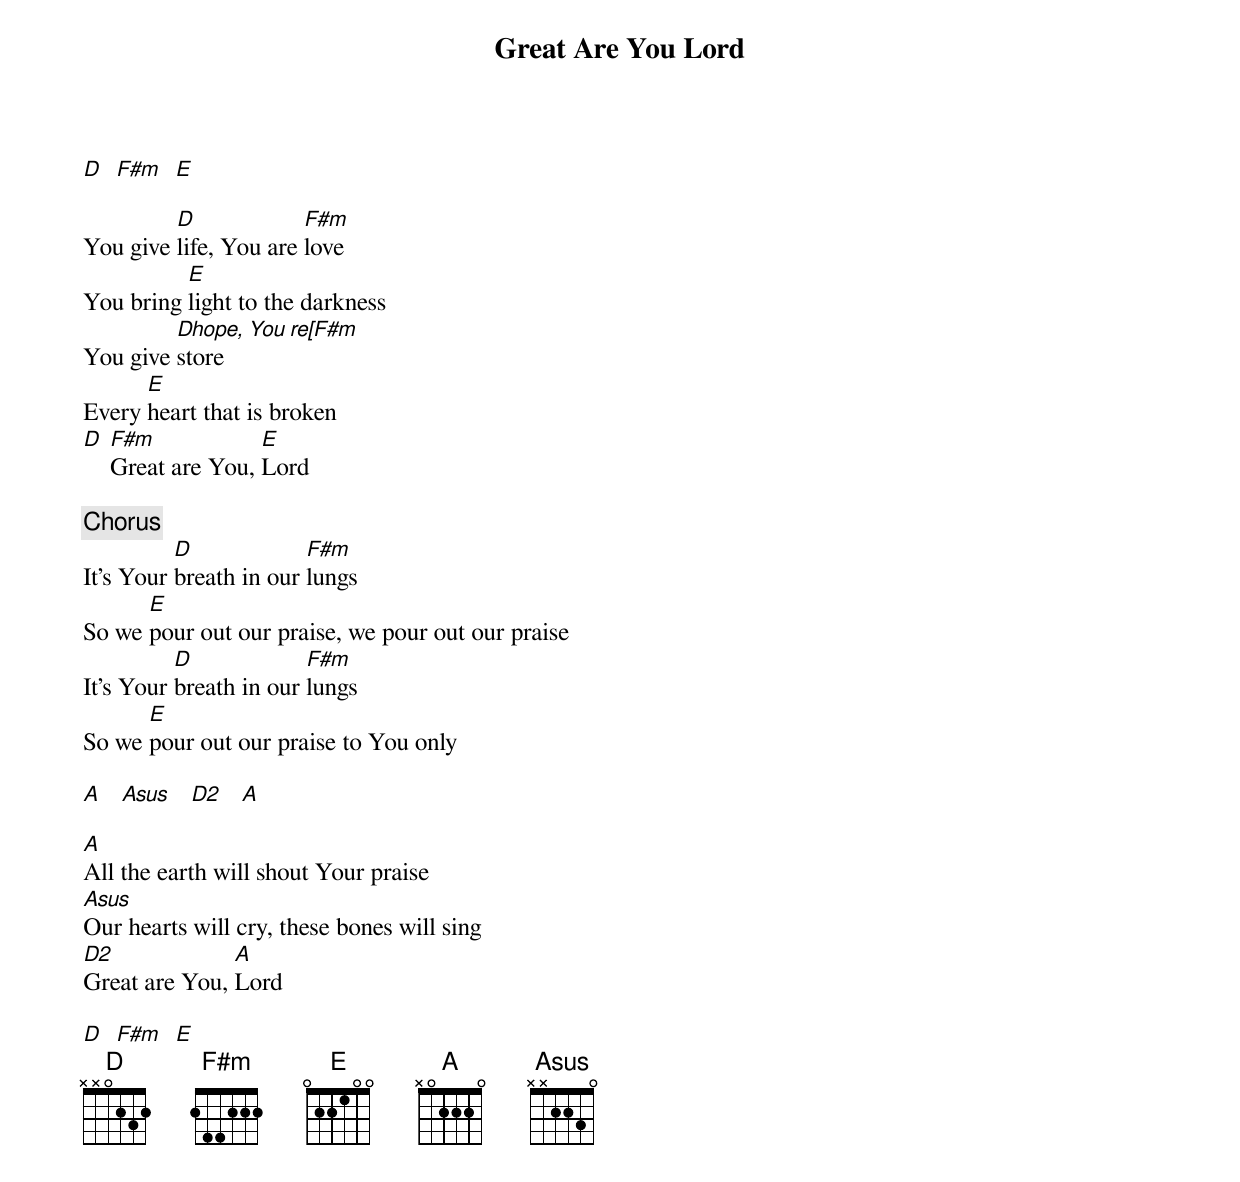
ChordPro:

{Title: Great Are You Lord}
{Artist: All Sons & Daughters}

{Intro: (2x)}
[D]  [F#m]  [E]

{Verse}
You give [D]life, You are [F#m]love
You bring [E]light to the darkness
You give [Dhope, You re[F#m]store
Every [E]heart that is broken
[D] [F#m]Great are You, [E]Lord

{Chorus}
It's Your [D]breath in our [F#m]lungs
So we [E]pour out our praise, we pour out our praise
It's Your [D]breath in our [F#m]lungs
So we [E]pour out our praise to You only

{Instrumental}
[A]   [Asus]   [D2]   [A]

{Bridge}
[A]All the earth will shout Your praise
[Asus]Our hearts will cry, these bones will sing
[D2]Great are You, [A]Lord

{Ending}
[D]  [F#m]  [E]
